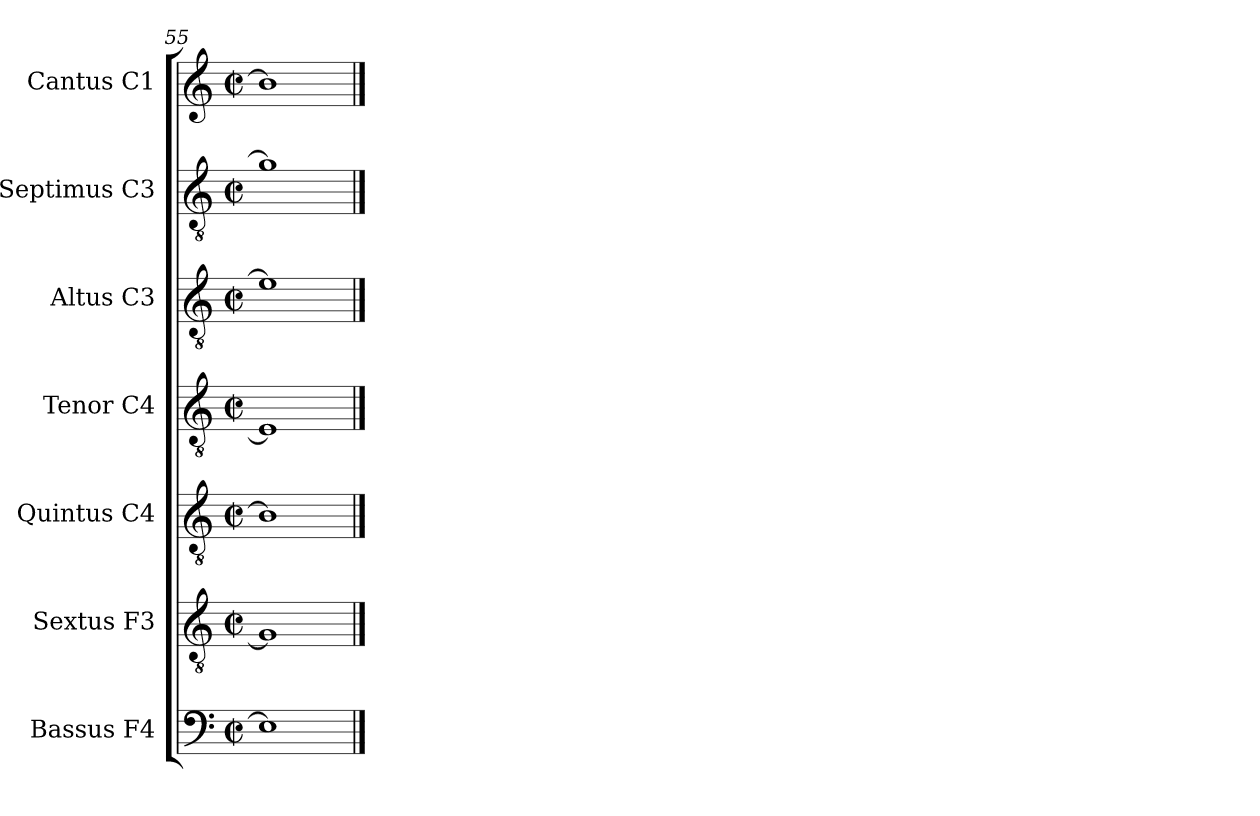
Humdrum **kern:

**kern	**kern	**kern	**kern	**kern	**kern	**kern
*part7	*part6	*part5	*part4	*part3	*part2	*part1
*staff7	*staff6	*staff5	*staff4	*staff3	*staff2	*staff1
*I"Bassus F4	*I"Sextus F3	*I"Quintus C4	*I"Tenor C4	*I"Altus C3	*I"Septimus C3	*I"Cantus C1
*I'B	*	*	*I'T	*I'A	*	*I'C
*clefF4	*clefGv2	*clefGv2	*clefGv2	*clefGv2	*clefGv2	*clefG2
*k[]	*k[]	*k[]	*k[]	*k[]	*k[]	*k[]
*C:	*C:	*C:	*C:	*C:	*C:	*C:
*M2/2	*M2/2	*M2/2	*M2/2	*M2/2	*M2/2	*M2/2
*met(c|)	*met(c|)	*met(c|)	*met(c|)	*met(c|)	*met(c|)	*met(c|)
=55	=55	=55	=55	=55	=55	=55
1E]	1G#]	1B]	1E]	1e]	1g#]	1b]
==	==	==	==	==	==	==
*-	*-	*-	*-	*-	*-	*-
